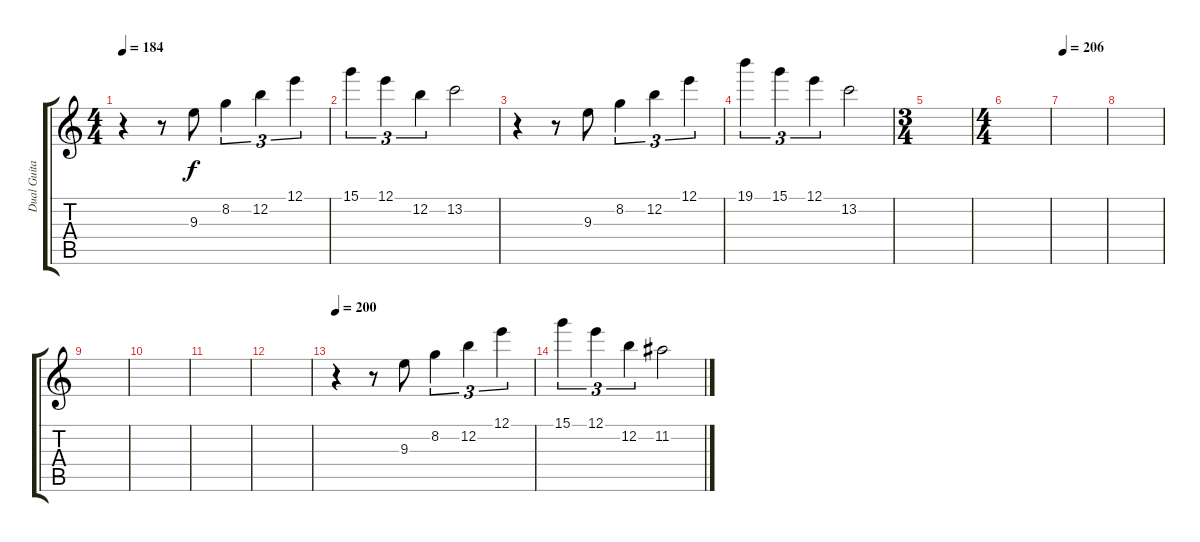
\track ("Dual Guitar Right" "Dual Guita") {instrument distortionguitar}
\staff {score tabs}
\tuning (E4 B3 G3 D3 A2 E2) {hide}
\ts (4 4)
\tempo 184
\clef g2
\ks c
r.4{dy f} r.8 9.3.8 8.2.4{tu (3 2)} 12.2.4{tu (3 2)} 12.1.4{tu (3 2)} |
15.1.4{tu (3 2)} 12.1.4{tu (3 2)} 12.2.4{tu (3 2)} 13.2.2 |
r.4 r.8 9.3.8 8.2.4{tu (3 2)} 12.2.4{tu (3 2)} 12.1.4{tu (3 2)} |
19.1.4{tu (3 2)} 15.1.4{tu (3 2)} 12.1.4{tu (3 2)} 13.2.2 |
\ts (3 4)
|
\ts (4 4)
|
\tempo 206
|
|
|
|
|
|
\tempo 200
r.4 r.8 9.3.8 8.2.4{tu (3 2)} 12.2.4{tu (3 2)} 12.1.4{tu (3 2)} |
15.1.4{tu (3 2)} 12.1.4{tu (3 2)} 12.2.4{tu (3 2)} 11.2.2
